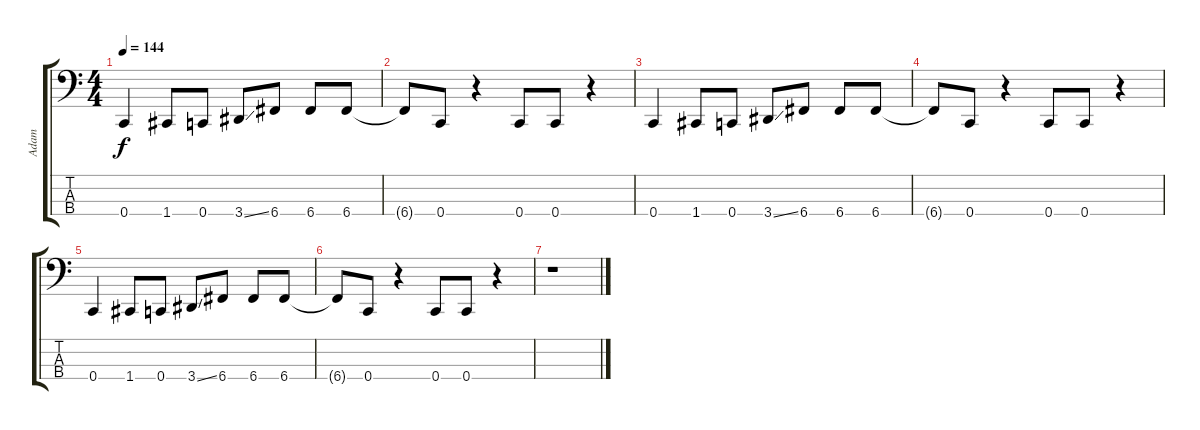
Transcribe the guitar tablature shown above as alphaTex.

\track ("Adam" "Adam") {instrument electricbassfinger}
\staff {score tabs}
\tuning (F2 C2 G1 C1) {hide}
\ts (4 4)
\tempo 144
\clef f4
\ks c
0.4.4{dy f} 1.4.8 0.4.8 3.4{ss}.8 6.4.8 6.4.8 6.4.8 |
6.4{t}.8 0.4.8 r.4 0.4.8 0.4.8 r.4 |
0.4.4 1.4.8 0.4.8 3.4{ss}.8 6.4.8 6.4.8 6.4.8 |
6.4{t}.8 0.4.8 r.4 0.4.8 0.4.8 r.4 |
0.4.4 1.4.8 0.4.8 3.4{ss}.8 6.4.8 6.4.8 6.4.8 |
6.4{t}.8 0.4.8 r.4 0.4.8 0.4.8 r.4 |
r.1
